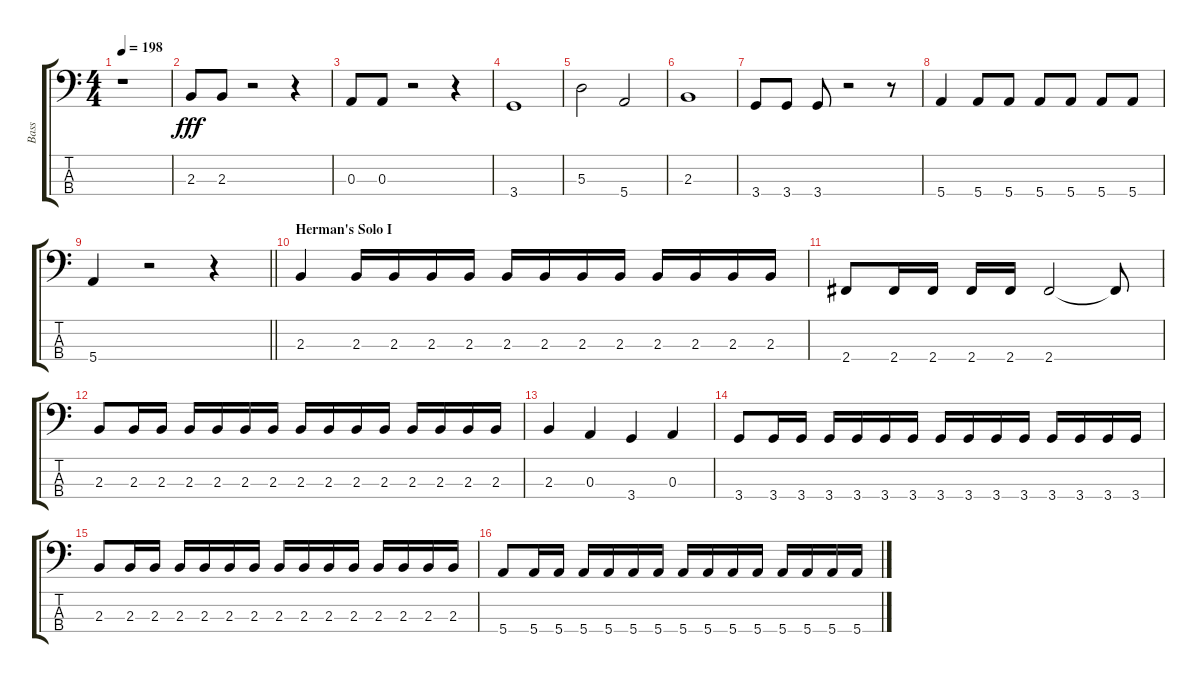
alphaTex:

\track ("Bass" "Bass") {instrument electricbassfinger}
\staff {score tabs}
\tuning (G2 D2 A1 E1) {hide}
\ts (4 4)
\tempo 198
\clef f4
\ks c
r.1{dy fff} |
2.3.8 2.3.8 r.2 r.4 |
0.3.8 0.3.8 r.2 r.4 |
3.4.1 |
5.3.2 5.4.2 |
2.3.1 |
3.4.8 3.4.8 3.4.8 r.2 r.8 |
5.4.4 5.4.8 5.4.8 5.4.8 5.4.8 5.4.8 5.4.8 |
\barLineRight lightlight
5.4.4 r.2 r.4 |
\section ("" "Herman's Solo I")
2.3.4 2.3.16 2.3.16 2.3.16 2.3.16 2.3.16 2.3.16 2.3.16 2.3.16 2.3.16 2.3.16 2.3.16 2.3.16 |
2.4.8 2.4.16 2.4.16 2.4.16 2.4.16 2.4.2 2.4{t}.8 |
2.3.8 2.3.16 2.3.16 2.3.16 2.3.16 2.3.16 2.3.16 2.3.16 2.3.16 2.3.16 2.3.16 2.3.16 2.3.16 2.3.16 2.3.16 |
2.3.4 0.3.4 3.4.4 0.3.4 |
3.4.8 3.4.16 3.4.16 3.4.16 3.4.16 3.4.16 3.4.16 3.4.16 3.4.16 3.4.16 3.4.16 3.4.16 3.4.16 3.4.16 3.4.16 |
2.3.8 2.3.16 2.3.16 2.3.16 2.3.16 2.3.16 2.3.16 2.3.16 2.3.16 2.3.16 2.3.16 2.3.16 2.3.16 2.3.16 2.3.16 |
5.4.8 5.4.16 5.4.16 5.4.16 5.4.16 5.4.16 5.4.16 5.4.16 5.4.16 5.4.16 5.4.16 5.4.16 5.4.16 5.4.16 5.4.16
